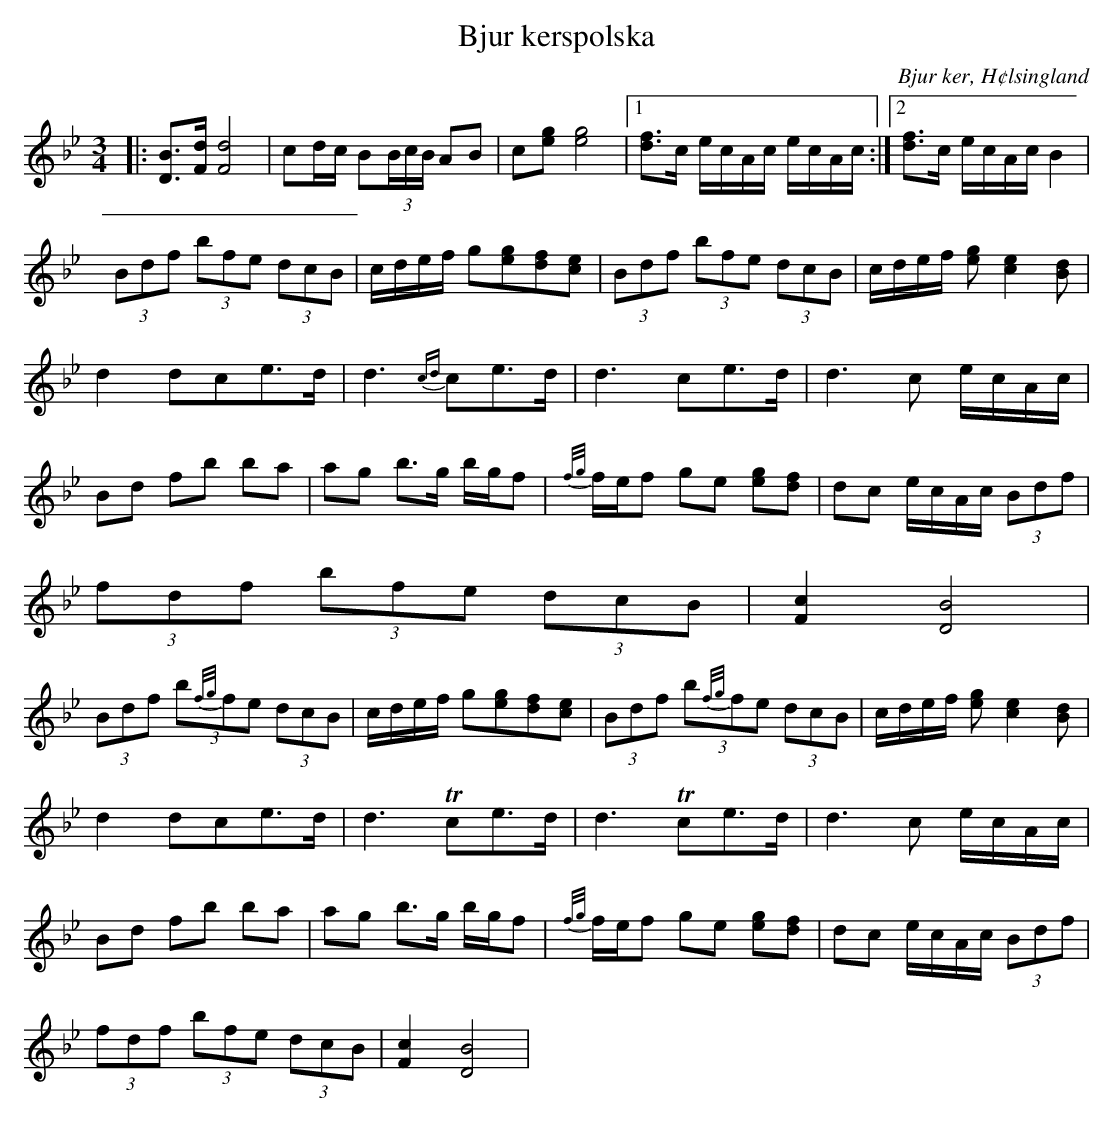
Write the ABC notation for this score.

X:1
T: Bjur kerspolska
O: Bjur ker, H¢lsingland
M: 3/4
L: 1/8
K: Bb
V:1
V:1
|:[DB]>[Fd] [F4d4]|cd/c/ B(3B/c/B/ AB|c[eg] [e4g4]  |1[df]>c e/c/A/c/ e/c/A/c/:|2[df]>c e/c/A/c/ B2|
(3Bdf  (3bfe (3dcB |c/d/e/f/ g[eg][df][ce]|(3Bdf  (3bfe (3dcB |c/d/e/f/ [eg][c2e2][Bd]|
d2 dce>d|d3 {cd}ce>d|d3 ce>d|d3 c e/c/A/c/ |
Bd fb ba|ag b>g b/g/f|{f/g/}f/e/f ge [eg][df]|dc e/c/A/c/ (3Bdf|
(3fdf (3bfe (3dcB|[F2c2] [D4B4]|
(3Bdf  (3b{f/g/}fe (3dcB |c/d/e/f/ g[eg][df][ce]|(3Bdf  (3b{f/g/}fe (3dcB |c/d/e/f/ [eg][c2e2][Bd]|
d2 dce>d|d3 Tce>d|d3 Tce>d|d3 c e/c/A/c/ |
Bd fb ba|ag b>g b/g/f|{f/g/}f/e/f ge [eg][df]|dc e/c/A/c/ (3Bdf|
(3fdf (3bfe (3dcB|[F2c2] [D4B4]|
